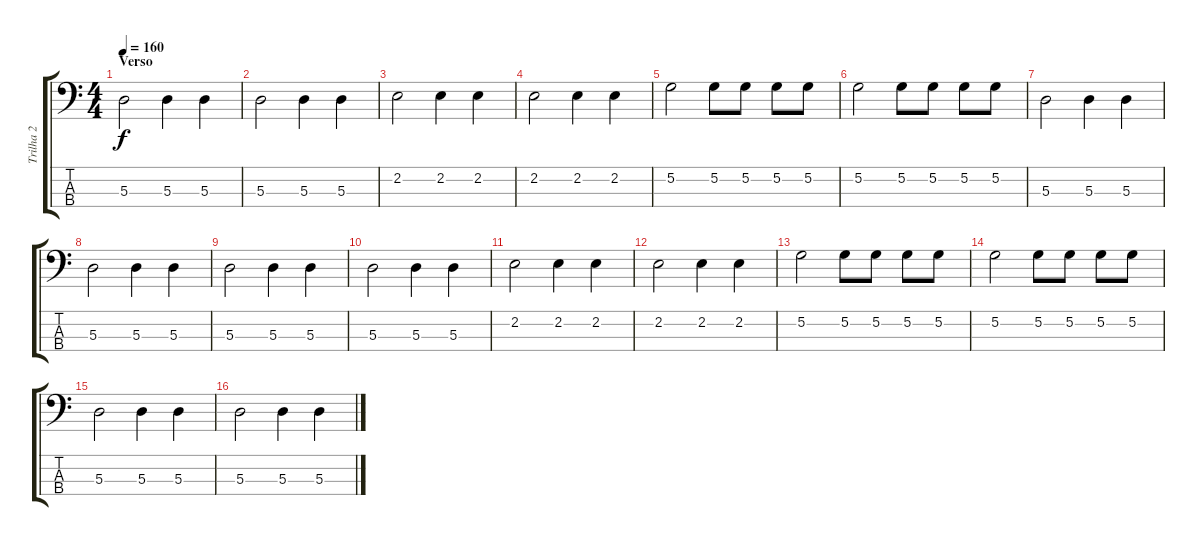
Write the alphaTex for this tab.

\track ("Trilha 2" "Trilha 2") {instrument acousticbass}
\staff {score tabs}
\tuning (G2 D2 A1 E1) {hide}
\ts (4 4)
\section ("" "Verso")
\tempo 160
\clef f4
\ks c
5.3.2{dy f} 5.3.4 5.3.4 |
5.3.2 5.3.4 5.3.4 |
2.2.2 2.2.4 2.2.4 |
2.2.2 2.2.4 2.2.4 |
5.2.2 5.2.8 5.2.8 5.2.8 5.2.8 |
5.2.2 5.2.8 5.2.8 5.2.8 5.2.8 |
5.3.2 5.3.4 5.3.4 |
5.3.2 5.3.4 5.3.4 |
5.3.2 5.3.4 5.3.4 |
5.3.2 5.3.4 5.3.4 |
2.2.2 2.2.4 2.2.4 |
2.2.2 2.2.4 2.2.4 |
5.2.2 5.2.8 5.2.8 5.2.8 5.2.8 |
5.2.2 5.2.8 5.2.8 5.2.8 5.2.8 |
5.3.2 5.3.4 5.3.4 |
5.3.2 5.3.4 5.3.4
